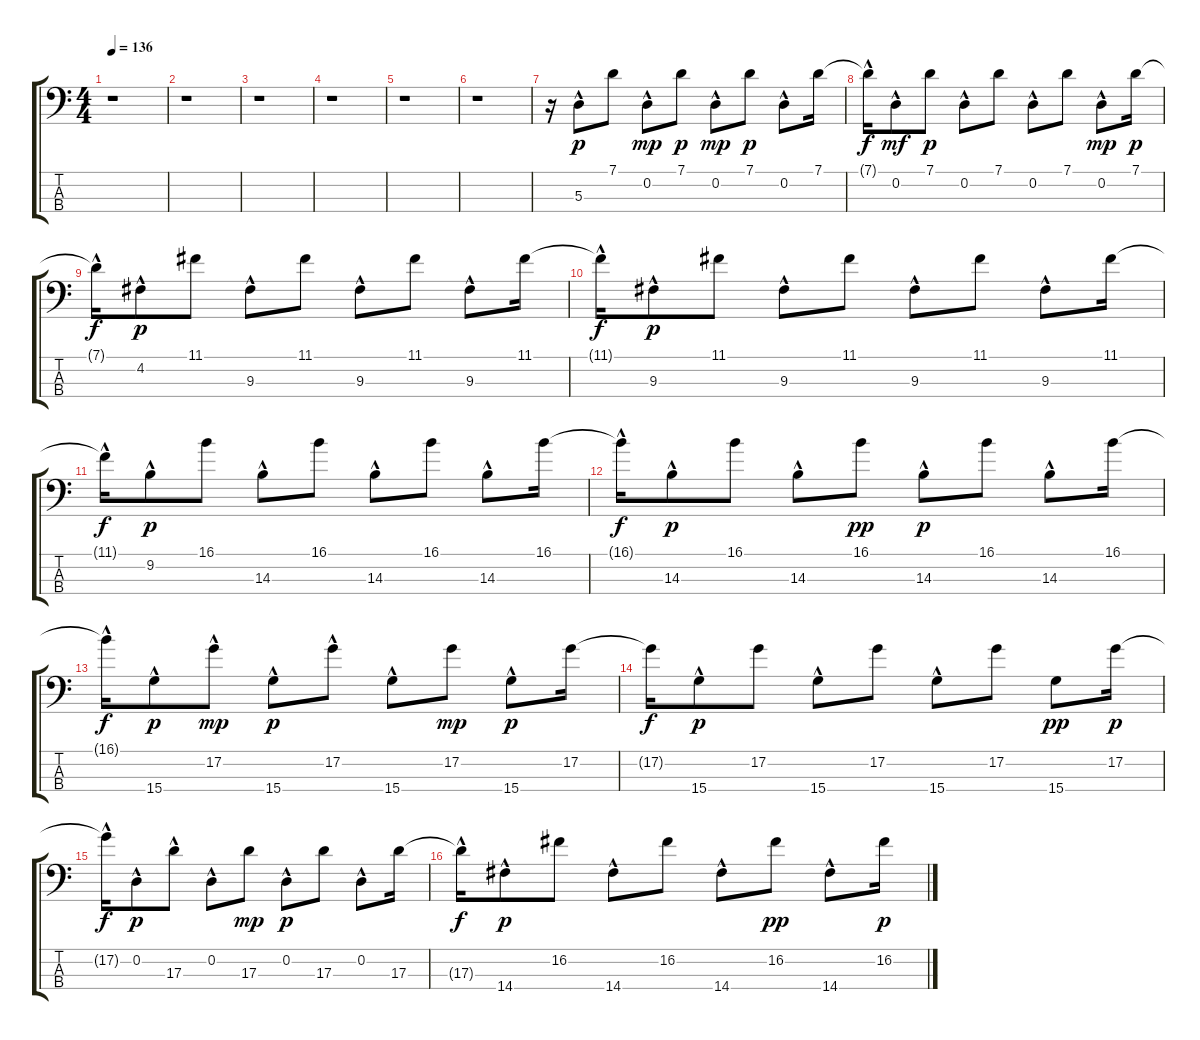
\track "" {instrument synthbass1}
\staff {score tabs}
\tuning (G2 D2 A1 E1) {hide}
\ts (4 4)
\tempo 136
\clef f4
\ks c
r.1{dy p} |
r.1 |
r.1 |
r.1 |
r.1 |
r.1 |
r.16 5.3{hac}.8 7.1.8 0.2{hac}.8{dy mp} 7.1.8{dy p} 0.2{hac}.8{dy mp} 7.1.8{dy p} 0.2{hac}.8 7.1.16 |
7.1{hac t}.16{dy f} 0.2{hac}.8{dy mf} 7.1.8{dy p} 0.2{hac}.8 7.1.8 0.2{hac}.8 7.1.8 0.2{hac}.8{dy mp} 7.1.16{dy p} |
7.1{hac t}.16{dy f} 4.2{hac}.8{dy p} 11.1.8 9.3{hac}.8 11.1.8 9.3{hac}.8 11.1.8 9.3{hac}.8 11.1.16 |
11.1{hac t}.16{dy f} 9.3{hac}.8{dy p} 11.1.8 9.3{hac}.8 11.1.8 9.3{hac}.8 11.1.8 9.3{hac}.8 11.1.16 |
11.1{hac t}.16{dy f} 9.2{hac}.8{dy p} 16.1.8 14.3{hac}.8 16.1.8 14.3{hac}.8 16.1.8 14.3{hac}.8 16.1.16 |
16.1{hac t}.16{dy f} 14.3{hac}.8{dy p} 16.1.8 14.3{hac}.8 16.1.8{dy pp} 14.3{hac}.8{dy p} 16.1.8 14.3{hac}.8 16.1.16 |
16.1{hac t}.16{dy f} 15.4{hac}.8{dy p} 17.2{hac}.8{dy mp} 15.4{hac}.8{dy p} 17.2{hac}.8 15.4{hac}.8 17.2.8{dy mp} 15.4{hac}.8{dy p} 17.2.16 |
17.2{t}.16{dy f} 15.4{hac}.8{dy p} 17.2.8 15.4{hac}.8 17.2.8 15.4{hac}.8 17.2.8 15.4.8{dy pp} 17.2.16{dy p} |
17.2{hac t}.16{dy f} 0.2{hac}.8{dy p} 17.3{hac}.8 0.2{hac}.8 17.3.8{dy mp} 0.2{hac}.8{dy p} 17.3.8 0.2{hac}.8 17.3.16 |
17.3{hac t}.16{dy f} 14.4{hac}.8{dy p} 16.2.8 14.4{hac}.8 16.2.8 14.4{hac}.8 16.2.8{dy pp} 14.4{hac}.8 16.2.16{dy p}
